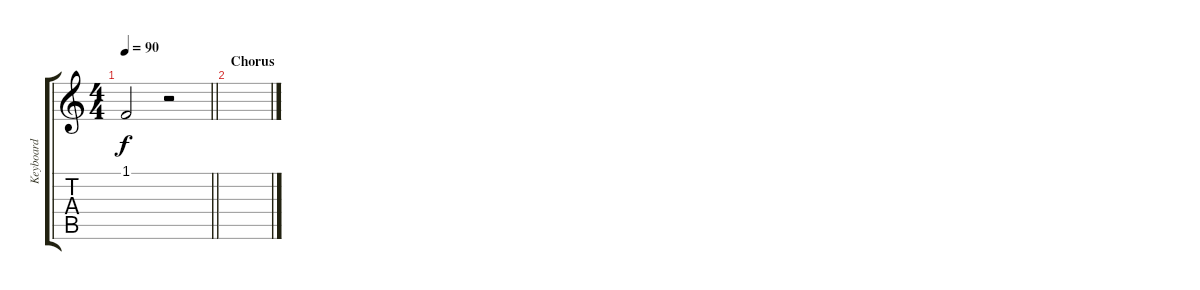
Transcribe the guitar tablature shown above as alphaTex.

\track ("Keyboard" "Keyboard") {instrument drawbarorgan}
\staff {score tabs}
\tuning (E4 B3 G3 D3 A2 E2) {hide}
\ts (4 4)
\tempo 90
\clef g2
\barLineRight lightlight
\ks c
1.1{t}.2{dy f} r.2 |
\section ("" "Chorus")
